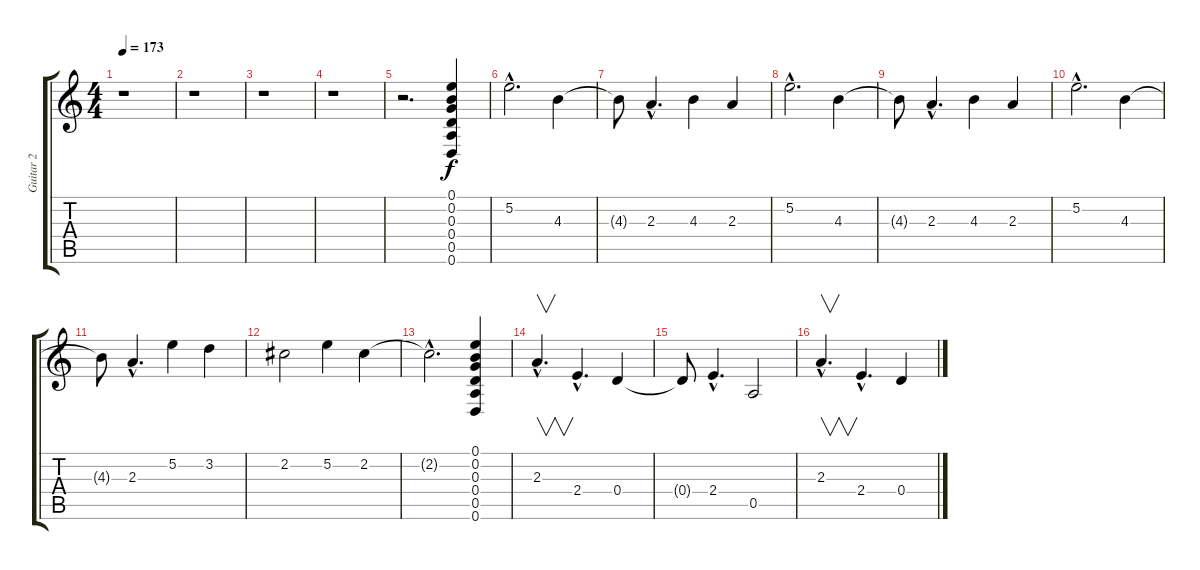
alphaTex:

\track ("Guitar 2" "Guitar 2") {instrument overdrivenguitar}
\staff {score tabs}
\tuning (E4 B3 G3 D3 A2 D2) {hide}
\ts (4 4)
\tempo 173
\clef g2
\ks c
r.1{dy f} |
r.1 |
r.1 |
r.1 |
r.2{d} (0.1 0.2 0.3 0.4 0.5 0.6).4{volume 10} |
5.2{hac}.2{d volume 14} 4.3.4 |
4.3{t}.8 2.3{hac}.4{d} 4.3.4 2.3.4 |
5.2{hac}.2{d} 4.3.4 |
4.3{t}.8 2.3{hac}.4{d} 4.3.4 2.3.4 |
5.2{hac}.2{d} 4.3.4 |
4.3{t}.8 2.3{hac}.4{d} 5.2.4 3.2.4 |
2.2.2 5.2.4 2.2.4 |
2.2{hac t}.2{d} (0.1 0.2 0.3 0.4 0.5 0.6).4{volume 10} |
2.3{hac}.4{v d volume 16} 2.4{hac}.4{d} 0.4.4 |
0.4{t}.8 2.4{hac}.4{d} 0.5.2 |
2.3{hac}.4{v d} 2.4{hac}.4{d} 0.4.4
